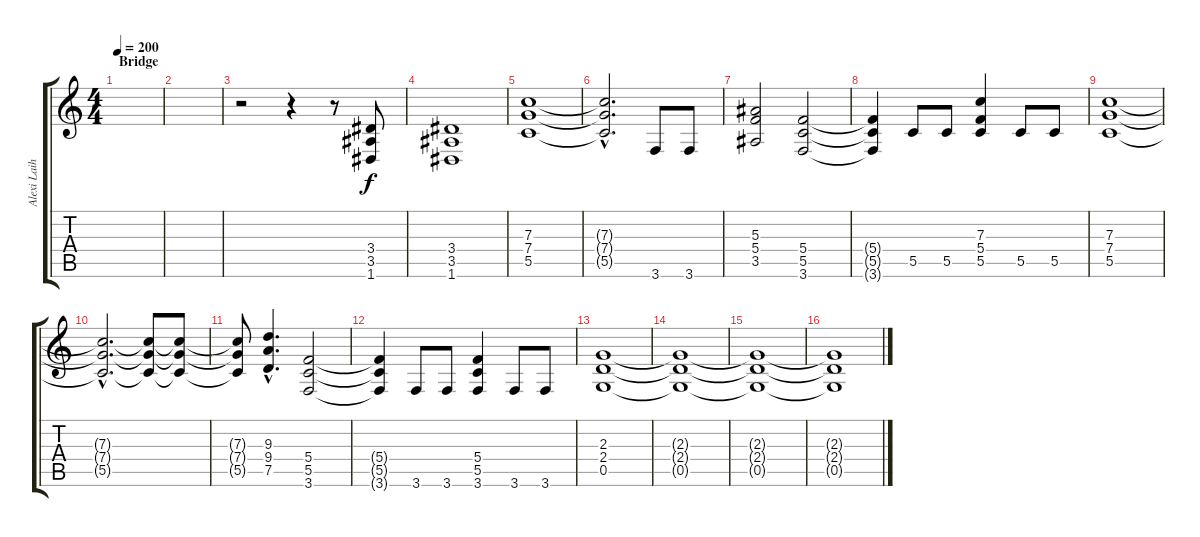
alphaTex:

\track ("Alexi Laiho" "Alexi Laih") {instrument distortionguitar}
\staff {score tabs}
\tuning (D4 A3 F3 C3 G2 D2) {hide}
\ts (4 4)
\section ("" "Bridge")
\tempo 200
\clef g2
\ks c
|
|
r.2 r.4 r.8 (3.4 3.5 1.6).8 |
(3.4 3.5 1.6).1 |
(7.3 7.4 5.5).1 |
(7.3{hac t} 7.4{hac t} 5.5{hac t}).2{d} 3.6.8 3.6.8 |
(5.3 5.4 3.5).2 (5.4 5.5 3.6).2 |
(5.4{t} 5.5{t} 3.6{t}).4 5.5.8 5.5.8 (7.3 5.4 5.5).4 5.5.8 5.5.8 |
(7.3 7.4 5.5).1 |
(7.3{hac t} 7.4{hac t} 5.5{hac t}).2{d} (7.3{t} 7.4{t} 5.5{t}).8 (7.3{t} 7.4{t} 5.5{t}).8 |
(7.3{t} 7.4{t} 5.5{t}).8 (9.3{hac} 9.4{hac} 7.5{hac}).4{d} (5.4 5.5 3.6).2 |
(5.4{t} 5.5{t} 3.6{t}).4 3.6.8 3.6.8 (5.4 5.5 3.6).4 3.6.8 3.6.8 |
(2.3 2.4 0.5).1 |
(2.3{t} 2.4{t} 0.5{t}).1 |
(2.3{t} 2.4{t} 0.5{t}).1 |
(2.3{t} 2.4{t} 0.5{t}).1
